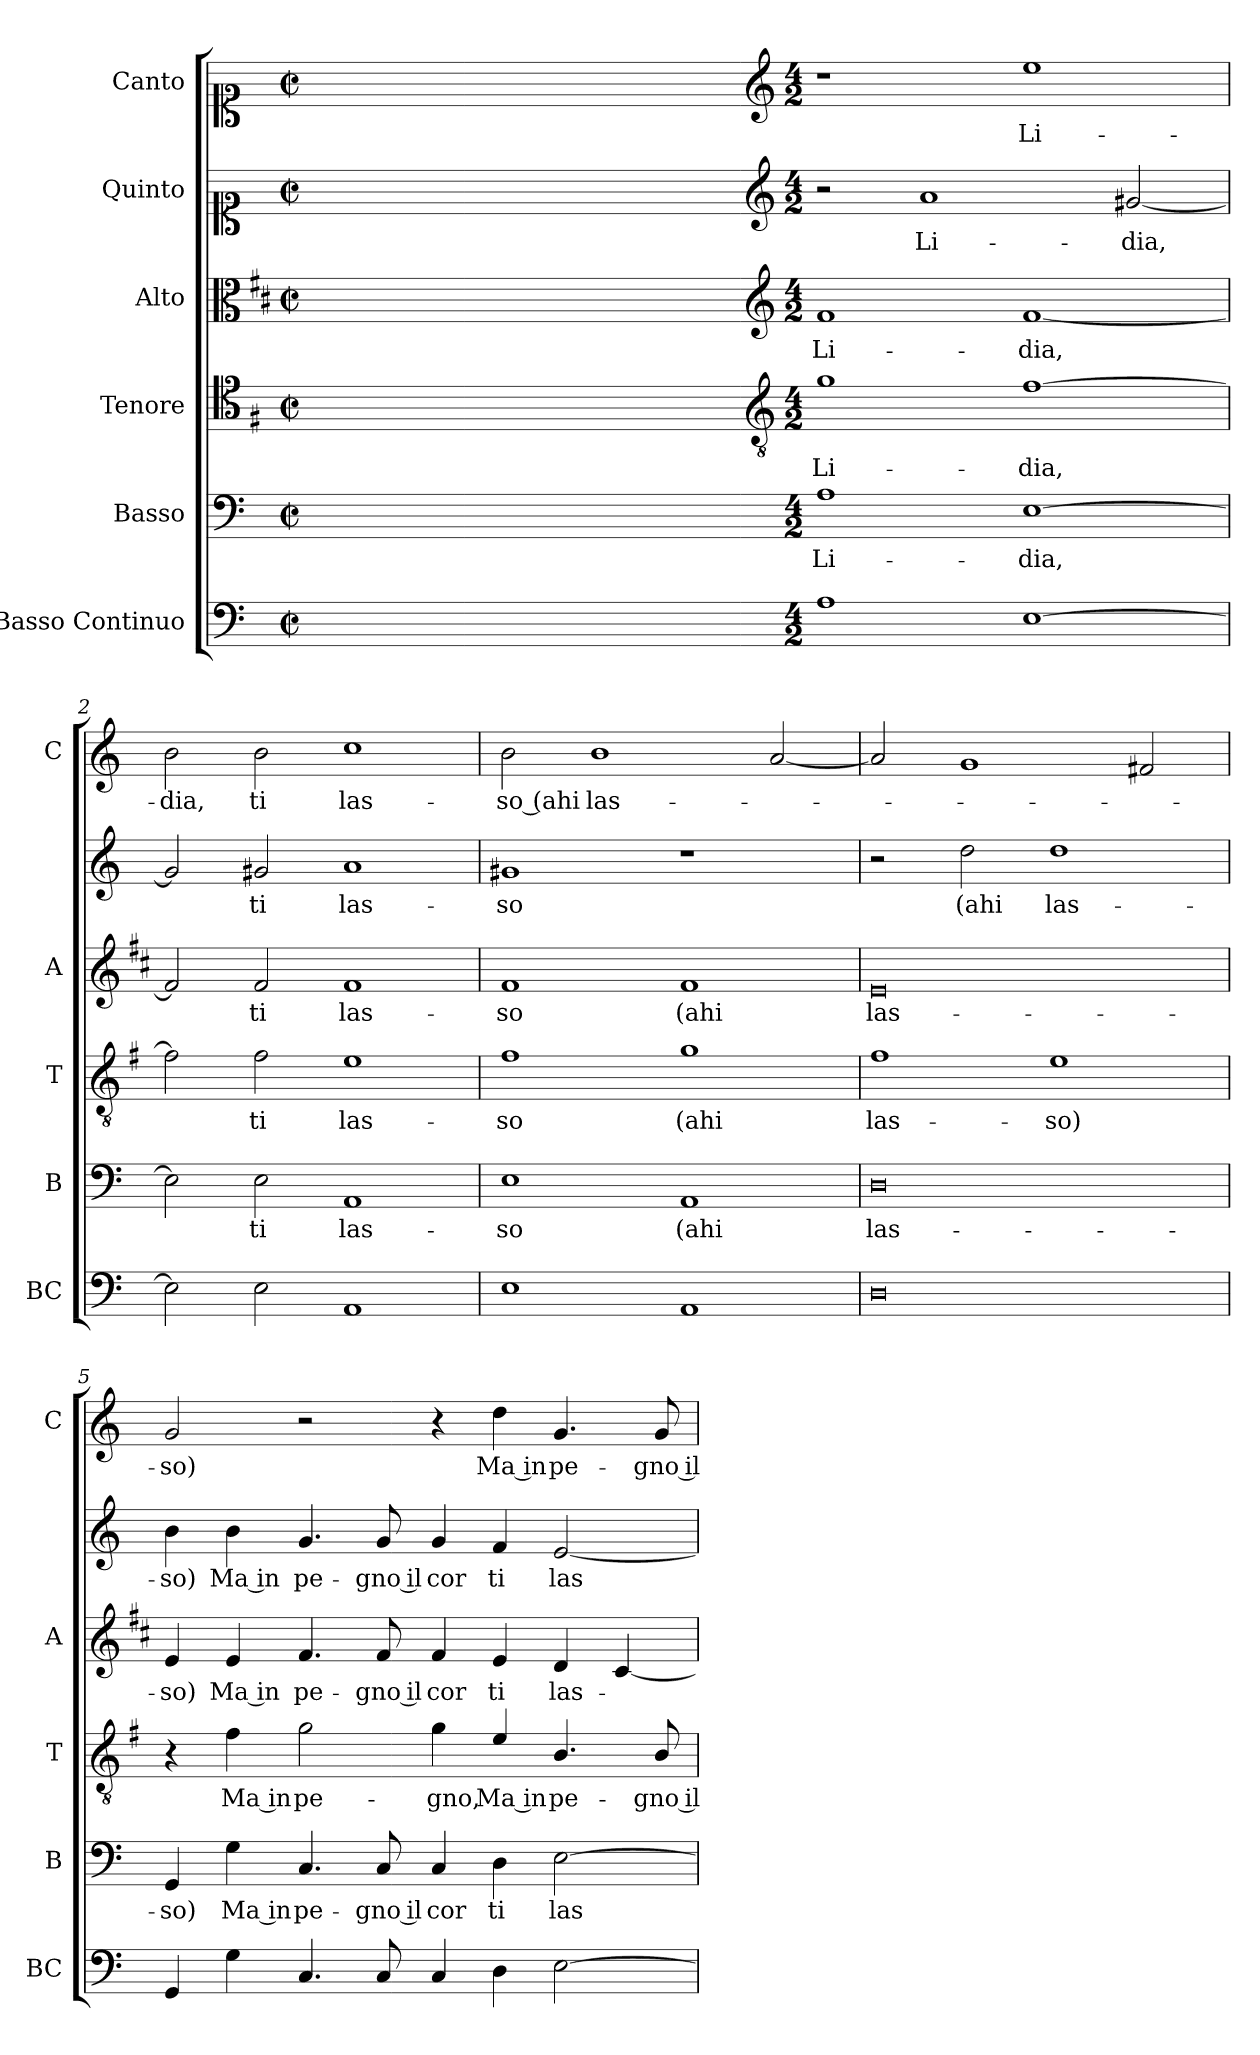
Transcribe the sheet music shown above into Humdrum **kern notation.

**kern	**kern	**text	**kern	**text	**kern	**text	**kern	**text	**kern	**text
*part6	*part5	*part5	*part4	*part4	*part3	*part3	*part2	*part2	*part1	*part1
*staff6	*staff5	*staff5	*staff4	*staff4	*staff3	*staff3	*staff2	*staff2	*staff1	*staff1
*I"Basso Continuo	*I"Basso	*	*I"Tenore	*	*I"Alto	*	*I"Quinto	*	*I"Canto	*
*I'BC	*I'B	*	*I'T	*	*I'A	*	*	*	*I'C	*
*clefF4	*clefF4	*	*clefC4	*	*clefC3	*	*clefC1	*	*clefC1	*
*	*	*	*ITrd4c7	*	*ITrd1c2	*	*	*	*	*
*k[]	*k[]	*	*k[]	*	*k[]	*	*k[]	*	*k[]	*
*C:	*C:	*	*C:	*	*C:	*	*C:	*	*C:	*
*M2/2	*M2/2	*	*M2/2	*	*M2/2	*	*M2/2	*	*M2/2	*
*met(c|)	*met(c|)	*	*met(c|)	*	*met(c|)	*	*met(c|)	*	*met(c|)	*
=	=	=	=	=	=	=	=	=	=	=
1ryy	1ryy	.	1ryy	.	1ryy	.	1ryy	.	1ryy	.
=1X-	=1X-	=1X-	=1X-	=1X-	=1X-	=1X-	=1X-	=1X-	=1X-	=1X-
4ryy	4ryy	.	4ryy	.	4ryy	.	4ryy	.	4ryy	.
4ryy	4ryy	.	4ryy	.	4ryy	.	4ryy	.	4ryy	.
4ryy	4ryy	.	4ryy	.	4ryy	.	4ryy	.	4ryy	.
4ryy	4ryy	.	4ryy	.	4ryy	.	4ryy	.	4ryy	.
=1-	=1-	=1-	=1-	=1-	=1-	=1-	=1-	=1-	=1-	=1-
*	*	*	*clefGv2	*	*clefG2	*	*clefG2	*	*clefG2	*
*M4/2	*M4/2	*	*M4/2	*	*M4/2	*	*M4/2	*	*M4/2	*
!	!	!LO:LY:b	!	!LO:LY:b	!	!LO:LY:b	!	!	!	!
1A	1A	Li-	1c	Li-	1e	Li-	2r	.	1r	.
!	!	!	!	!	!	!	!	!LO:LY:b	!	!
.	.	.	.	.	.	.	1a	Li-	.	.
!	!	!LO:LY:b	!	!LO:LY:b	!	!LO:LY:b	!	!	!	!LO:LY:b
[1E	[1E	-dia,	[1B	-dia,	[1e	-dia,	.	.	1ee	Li-
!	!	!	!	!	!	!	!	!LO:LY:b	!	!
.	.	.	.	.	.	.	[2g#X/	-dia,	.	.
=2	=2	=2	=2	=2	=2	=2	=2	=2	=2	=2
!	!	!	!	!	!	!	!	!	!	!LO:LY:b
2E\]	2E\]	.	2B\]	.	2e/]	.	2g#/]	.	2b\	-dia,
!	!	!LO:LY:b	!	!LO:LY:b	!	!LO:LY:b	!	!LO:LY:b	!	!LO:LY:b
2E\	2E\	ti	2B\	ti	2e/	ti	2g#X/	ti	2b\	ti
!	!	!LO:LY:b	!	!LO:LY:b	!	!LO:LY:b	!	!LO:LY:b	!	!LO:LY:b
1AA	1AA	las-	1A	las-	1e	las-	1a	las-	1cc	las-
=3	=3	=3	=3	=3	=3	=3	=3	=3	=3	=3
!	!	!LO:LY:b	!	!LO:LY:b	!	!LO:LY:b	!	!LO:LY:b	!	!LO:LY:b
1E	1E	-so	1B	-so	1e	-so	1g#X	-so	2b\	-so (ahi
!	!	!	!	!	!	!	!	!	!	!LO:LY:b
.	.	.	.	.	.	.	.	.	1b	las-
!	!	!LO:LY:b	!	!LO:LY:b	!	!LO:LY:b	!	!	!	!
1AA	1AA	(ahi	1c	(ahi	1e	(ahi	1r	.	.	.
.	.	.	.	.	.	.	.	.	[2a/	.
=4	=4	=4	=4	=4	=4	=4	=4	=4	=4	=4
!	!	!LO:LY:b	!	!LO:LY:b	!	!LO:LY:b	!	!	!	!
0D	0D	las-	1B	las-	0d	las-	2r	.	2a/]	.
!	!	!	!	!	!	!	!	!LO:LY:b	!	!
.	.	.	.	.	.	.	2dd\	(ahi	1g	.
!	!	!	!	!LO:LY:b	!	!	!	!LO:LY:b	!	!
.	.	.	1A	-so)	.	.	1dd	las-	.	.
.	.	.	.	.	.	.	.	.	2f#X/	.
!!LO:LB:g=z
=5	=5	=5	=5	=5	=5	=5	=5	=5	=5	=5
!	!	!LO:LY:b	!	!	!	!LO:LY:b	!	!LO:LY:b	!	!LO:LY:b
4GG/	4GG/	-so)	4r	.	4d/	-so)	4b\	-so)	2g/	-so)
!	!	!LO:LY:b	!	!LO:LY:b	!	!LO:LY:b	!	!LO:LY:b	!	!
4G\	4G\	Ma in	4B\	Ma in	4d/	Ma in	4b\	Ma in	.	.
!	!	!LO:LY:b	!	!LO:LY:b	!	!LO:LY:b	!	!LO:LY:b	!	!
4.C/	4.C/	pe-	2c\	pe-	4.e/	pe-	4.g/	pe-	2r	.
!	!	!LO:LY:b	!	!	!	!LO:LY:b	!	!LO:LY:b	!	!
8C/	8C/	-gno il	.	.	8e/	-gno il	8g/	-gno il	.	.
!	!	!LO:LY:b	!	!LO:LY:b	!	!LO:LY:b	!	!LO:LY:b	!	!
4C/	4C/	cor	4c\	-gno,	4e/	cor	4g/	cor	4r	.
!	!	!LO:LY:b	!	!LO:LY:b	!	!LO:LY:b	!	!LO:LY:b	!	!LO:LY:b
4D\	4D\	ti	4A/	Ma in	4d/	ti	4f/	ti	4dd\	Ma in
!	!	!LO:LY:b	!	!LO:LY:b	!	!LO:LY:b	!	!LO:LY:b	!	!LO:LY:b
[2E\	[2E\	las-	4.E/	pe-	4c/	las-	[2e/	las-	4.g/	pe-
.	.	.	.	.	[4B/	.	.	.	.	.
!	!	!	!	!LO:LY:b	!	!	!	!	!	!LO:LY:b
.	.	.	8E/	-gno il	.	.	.	.	8g/	-gno il
=	=	=	=	=	=	=	=	=	=	=
*-	*-	*-	*-	*-	*-	*-	*-	*-	*-	*-
